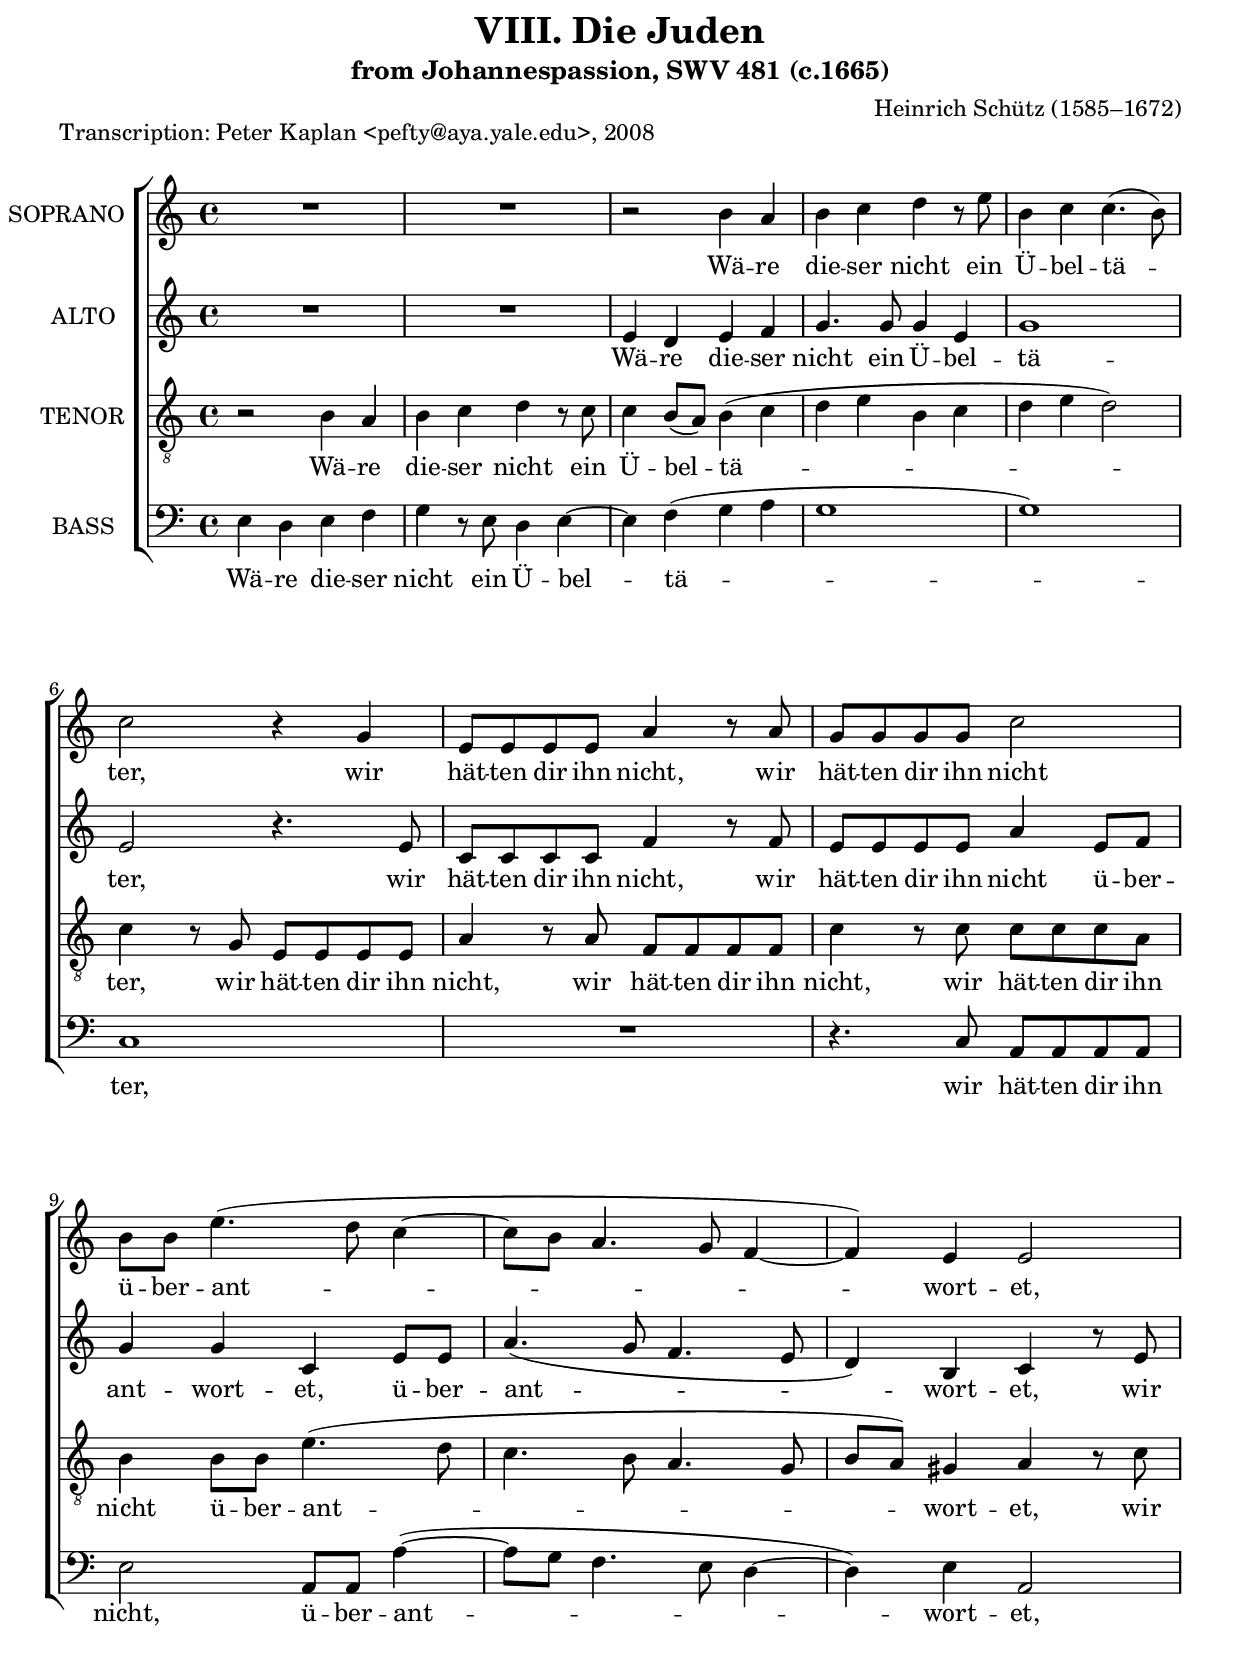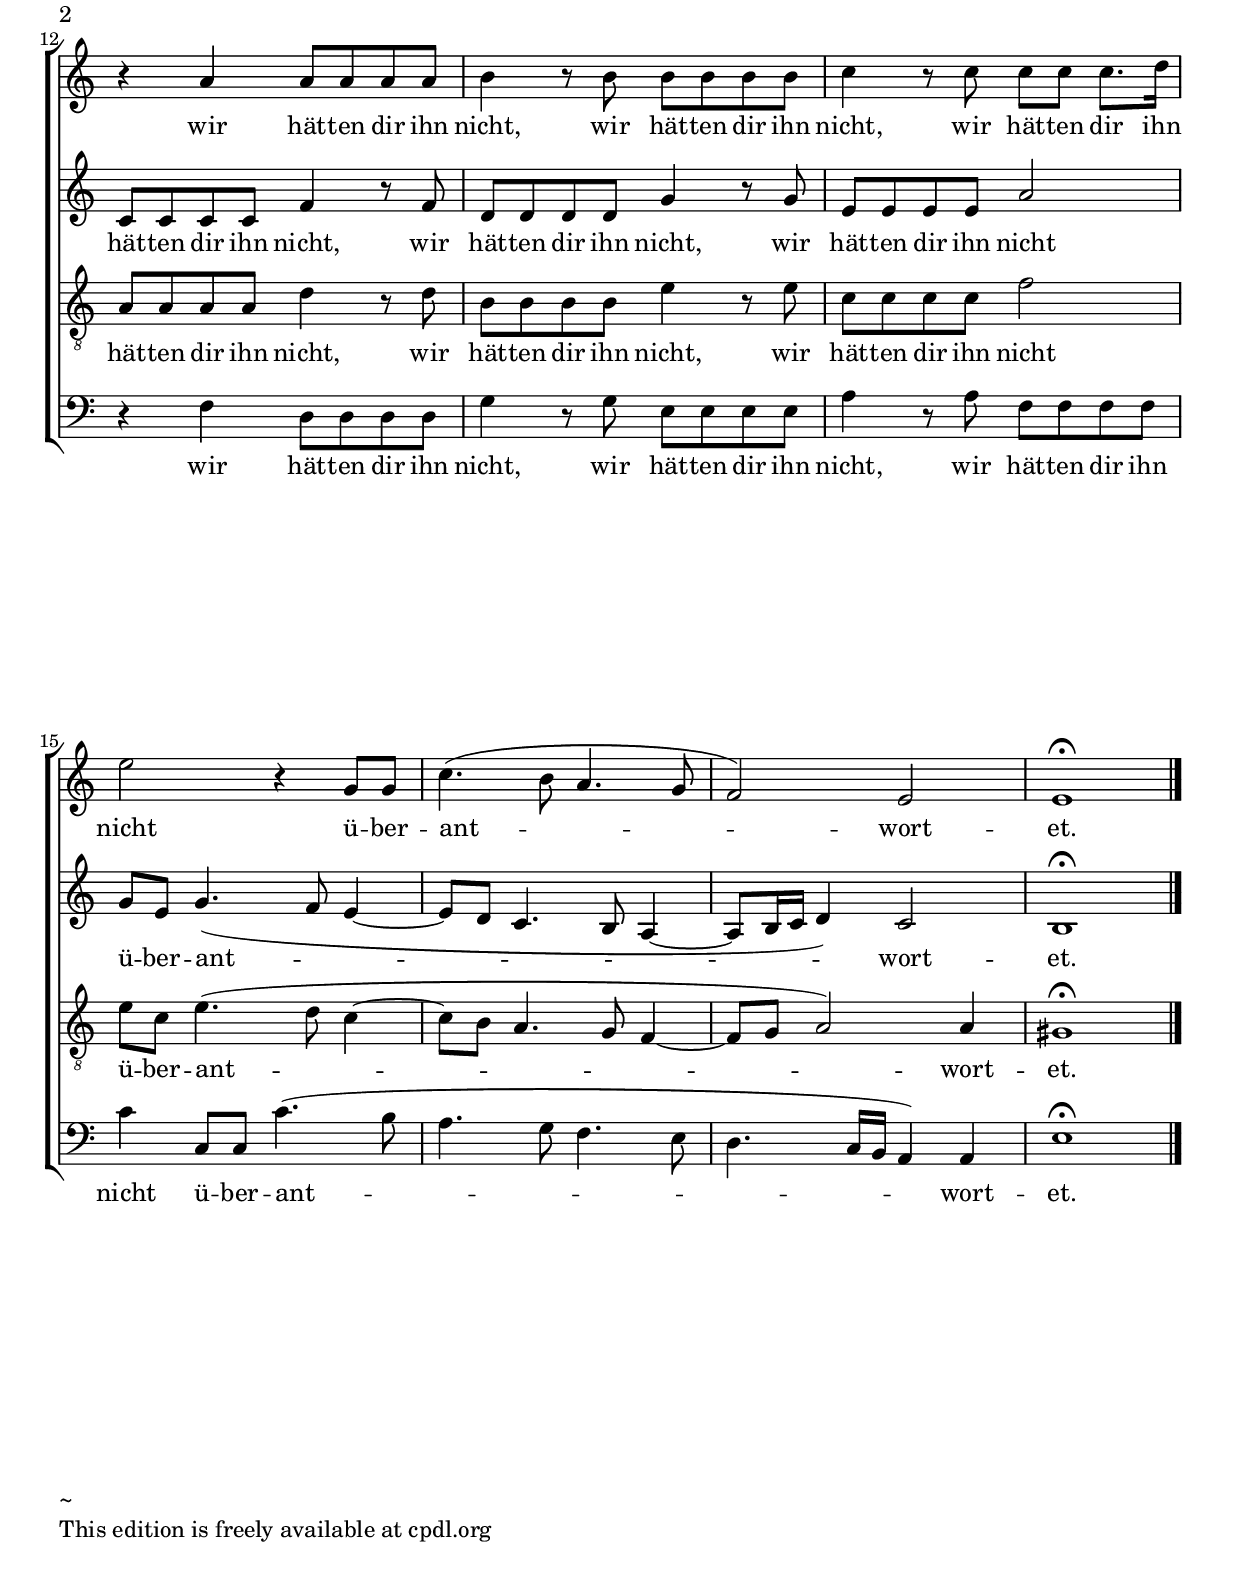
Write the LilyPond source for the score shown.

     \version "2.10.10"
\paper {
  between-system-space = 2.0\cm
  between-system-padding = #1
  ragged-bottom=##f
  ragged-last-bottom=##f
  bottom-margin = 2.0\cm
  top-margin = 0.1\cm
% system-count = #4
  systemSeparatorMarkup = ""
}
\header {
    title = "VIII. Die Juden"
    subtitle = "from Johannespassion, SWV 481 (c.1665)"
    composer = "Heinrich Schütz (1585–1672)"
    date = "1623"
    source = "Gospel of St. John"
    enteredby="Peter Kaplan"
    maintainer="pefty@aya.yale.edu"
    piece ="Transcription: Peter Kaplan <pefty@aya.yale.edu>, 2008"
    texidoc = "

Translation of text:
Jesus of Nazareth."
}

     \score { 
      <<
        \new ChoirStaff <<
        \new Staff = CantusOne <<
               {  
      <<
     \override Stem #'neutral-direction = #up 

        \clef treble
        \key a \minor 
        \new Voice = "CantusOne" {
     \override NoteHead #'style = #'baroque
        \set Staff.midiInstrument = "synth voice"
        \set Staff.vocalName = "SOPRANO "

\time 4/4
R1
R1
r2 b'4 a'
b'4 c'' d'' r8 e''
% measure 5
b'4 c'' c''4.( b'8)
c''2 r4 g'
e'8 e' e' e' a'4 r8 a'
g'8 g' g' g' c''2
\break
b'8 b' e''4.( d''8 c''4~
% measure 10
c''8 b' a'4. g'8 f'4~
f'4) e' e'2
r4 a'4 a'8 a' a' a' 
b'4 r8 b' b' b' b' b' 
c''4 r8 c'' c'' c'' c''8. d''16
\break
% measure 15
e''2 r4 g'8 g'
c''4.( b'8 a'4. g'8
f'2) e'
e'1\fermata
\bar "|."
}
>>
}

>>

\new Lyrics 
\lyricsto "CantusOne"
        {

 
Wä -- re 
die -- ser nicht ein 
Ü -- bel -- tä -- 
ter, wir 
hät -- ten dir ihn nicht, wir 
hät -- ten dir ihn nicht
ü -- ber -- ant --

   wort -- et,
   wir hät -- ten dir ihn 
nicht, wir hät -- ten dir ihn 
nicht, wir hät -- ten dir ihn 
nicht ü -- ber -- 
ant --
   wort -- 
et.
}



        \new Staff = Altus <<
               {  
      <<
     \override Stem #'neutral-direction = #up 

        \clef treble
        \key a \minor 
        \new Voice = "Altus" {
     \override NoteHead #'style = #'baroque
        \set Staff.midiInstrument = "synth voice"
        \set Staff.vocalName = "ALTO "

\time 4/4
R1
R1
e'4 d' e' f'
g'4. g'8 g'4 e'
% measure 5
g'1
e'2 r4. e'8
c'8 c' c' c' f'4 r8 f'8
e'8 e' e' e' a'4 e'8 f'
g'4 g' c' e'8 e'
% measure 10
a'4.( g'8 f'4. e'8
d'4) b c' r8 e'
c'8 c' c' c' f'4 r8 f'
d'8 d' d' d' g'4 r8 g'
e'8 e' e' e' a'2
% measure 15
g'8 e' g'4.( f'8 e'4~
e'8 d' c'4. b8 a4~
a8 b16 c' d'4) c'2
b1\fermata
\bar "|."

}
>>
}

>>

\new Lyrics 
\lyricsto "Altus"
        { 

 
Wä -- re die -- ser 
nicht ein Ü -- bel -- 
tä -- 
ter, wir 
hät -- ten dir ihn nicht, wir 
hät -- ten dir ihn nicht ü -- ber -- 
ant -- wort -- et, ü -- ber -- 
ant -- 
   wort -- et, wir 
hät -- ten dir ihn nicht, wir 
hät -- ten dir ihn nicht, wir 
hät -- ten dir ihn nicht 
ü -- ber -- ant --

   wort -- 
et.
}


        \new Staff = Tenor <<
               {  
      <<
     \override Stem #'neutral-direction = #up 

        \clef "G_8"
        \key a \minor 
        \new Voice = "Tenor" {
     \override NoteHead #'style = #'baroque
        \set Staff.midiInstrument = "synth voice"
        \set Staff.vocalName = "TENOR "

\time 4/4
r2 b4 a
b4 c' d' r8 c'
c'4 b8( a) b4( c'
d'4 e' b c'
% measure 5
d'4 e' d'2)
c'4 r8 g e e e e
a4 r8 a f f f f
c'4 r8 c' c' c' c' a
b4 b8 b e'4.( d'8
% measure 10
c'4. b8 a4. g8
b8 a) gis4 a r8 c'
a8 a a a d'4 r8 d'
b8 b b b e'4 r8 e'
c'8 c' c' c' f'2
% measure 15
e'8 c' e'4.( d'8 c'4~
c'8 b a4. g8 f4~
f8 g a2) a4
gis1\fermata
\bar "|."
}
>>
}

>>

\new Lyrics 
\lyricsto "Tenor"
        { 

 
Wä -- re 
die -- ser nicht ein 
Ü -- bel -- tä -- 


ter, wir hät -- ten dir ihn 
nicht, wir hät -- ten dir ihn 
nicht, wir hät -- ten dir ihn 
nicht ü -- ber -- ant --

   wort -- et, wir 
hät -- ten dir ihn nicht, wir 
hät -- ten dir ihn nicht, wir 
hät -- ten dir ihn nicht 
ü -- ber -- ant --

   wort -- 
et.
}


        \new Staff = Bassus <<
               {  
      <<
     \override Stem #'neutral-direction = #up 

        \clef bass
        \key a \minor 
        \new Voice = "Bassus" {
     \override NoteHead #'style = #'baroque
        \set Staff.midiInstrument = "synth voice"
        \set Staff.vocalName = "BASS "

\time 4/4
e4 d e f 
g4 r8 e d4 e~
e4 f( g a
g1
% measure 5
g1)
c1
R1
r4. c8 a, a, a, a,
e2 a,8 a, a4(~
% measure 10
a8 g f4. e8 d4~
d4) e a,2
r4 f d8 d d d
g4 r8 g e e e e
a4 r8 a f f f f 
% measure 15
c'4 c8 c c'4.( b8
a4. g8 f4. e8
d4. c16 b, a,4) a,
e1\fermata
\bar "|."
}
>>
}

>>

\new Lyrics 
\lyricsto "Bassus"
        { 

 
Wä -- re die -- ser 
nicht ein Ü -- bel -- 
   tä -- 


ter, 

wir hät -- ten dir ihn 
nicht, ü -- ber -- ant --

   wort -- et,
   wir hät -- ten dir ihn 
nicht, wir hät -- ten dir ihn 
nicht, wir hät -- ten dir ihn 
nicht ü -- ber -- ant --

   wort -- 
et.
}


>>


>>
   






%{
\midi { 
\context { 
\Score 
tempoWholesPerMinute = #(ly:make-moment 120 4) 
} 
} 
%}







     }
\layout { 
         \context { 
          \Staff \consists "Horizontal_bracket_engraver" 
          }
         }
\markup{\column{\line{ ~ } \line{This edition is freely available at cpdl.org}} 
} 



















